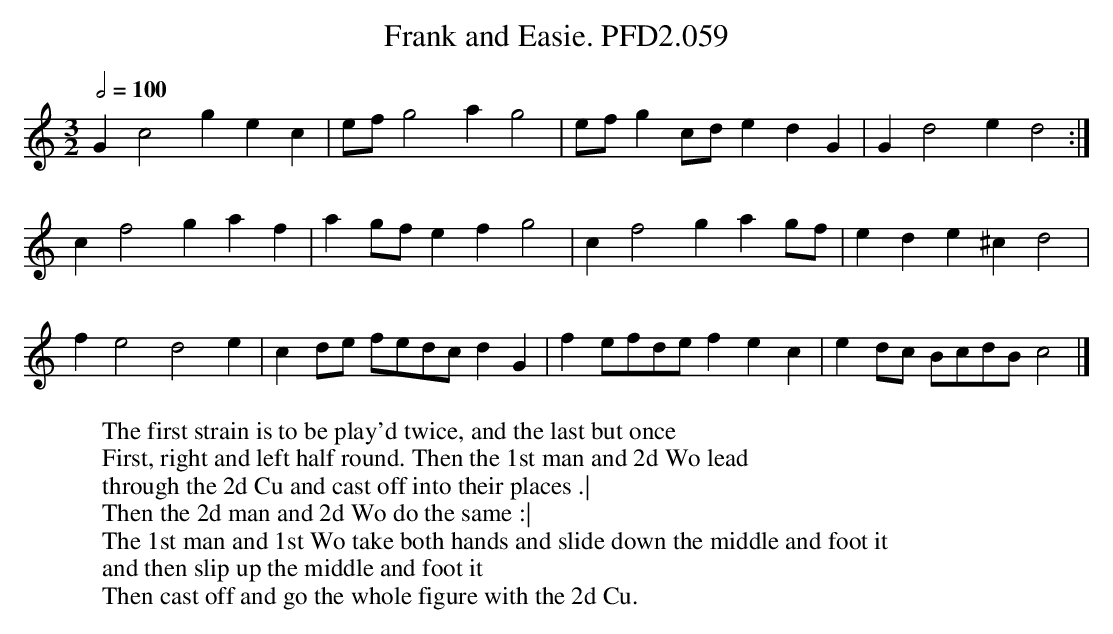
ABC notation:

X:1
T:Frank and Easie. PFD2.059
M:3/2
L:1/4
Q:1/2=100
W:The first strain is to be play'd twice, and the last but once
W:First, right and left half round. Then the 1st man and 2d Wo lead
W:through the 2d Cu and cast off into their places .|
W:Then the 2d man and 2d Wo do the same :|
W:The 1st man and 1st Wo take both hands and slide down the middle and foot it
W:and then slip up the middle and foot it
W:Then cast off and go the whole figure with the 2d Cu.
K:C
Gc2gec|e/f/g2ag2|e/f/gc/d/edG|Gd2ed2:|
cf2gaf|ag/f/efg2|cf2gag/f/|ede^cd2|
fe2d2e|cd/e/ f/e/d/c/dG|fe/f/d/e/fec|ed/c/ B/c/d/B/c2|]
